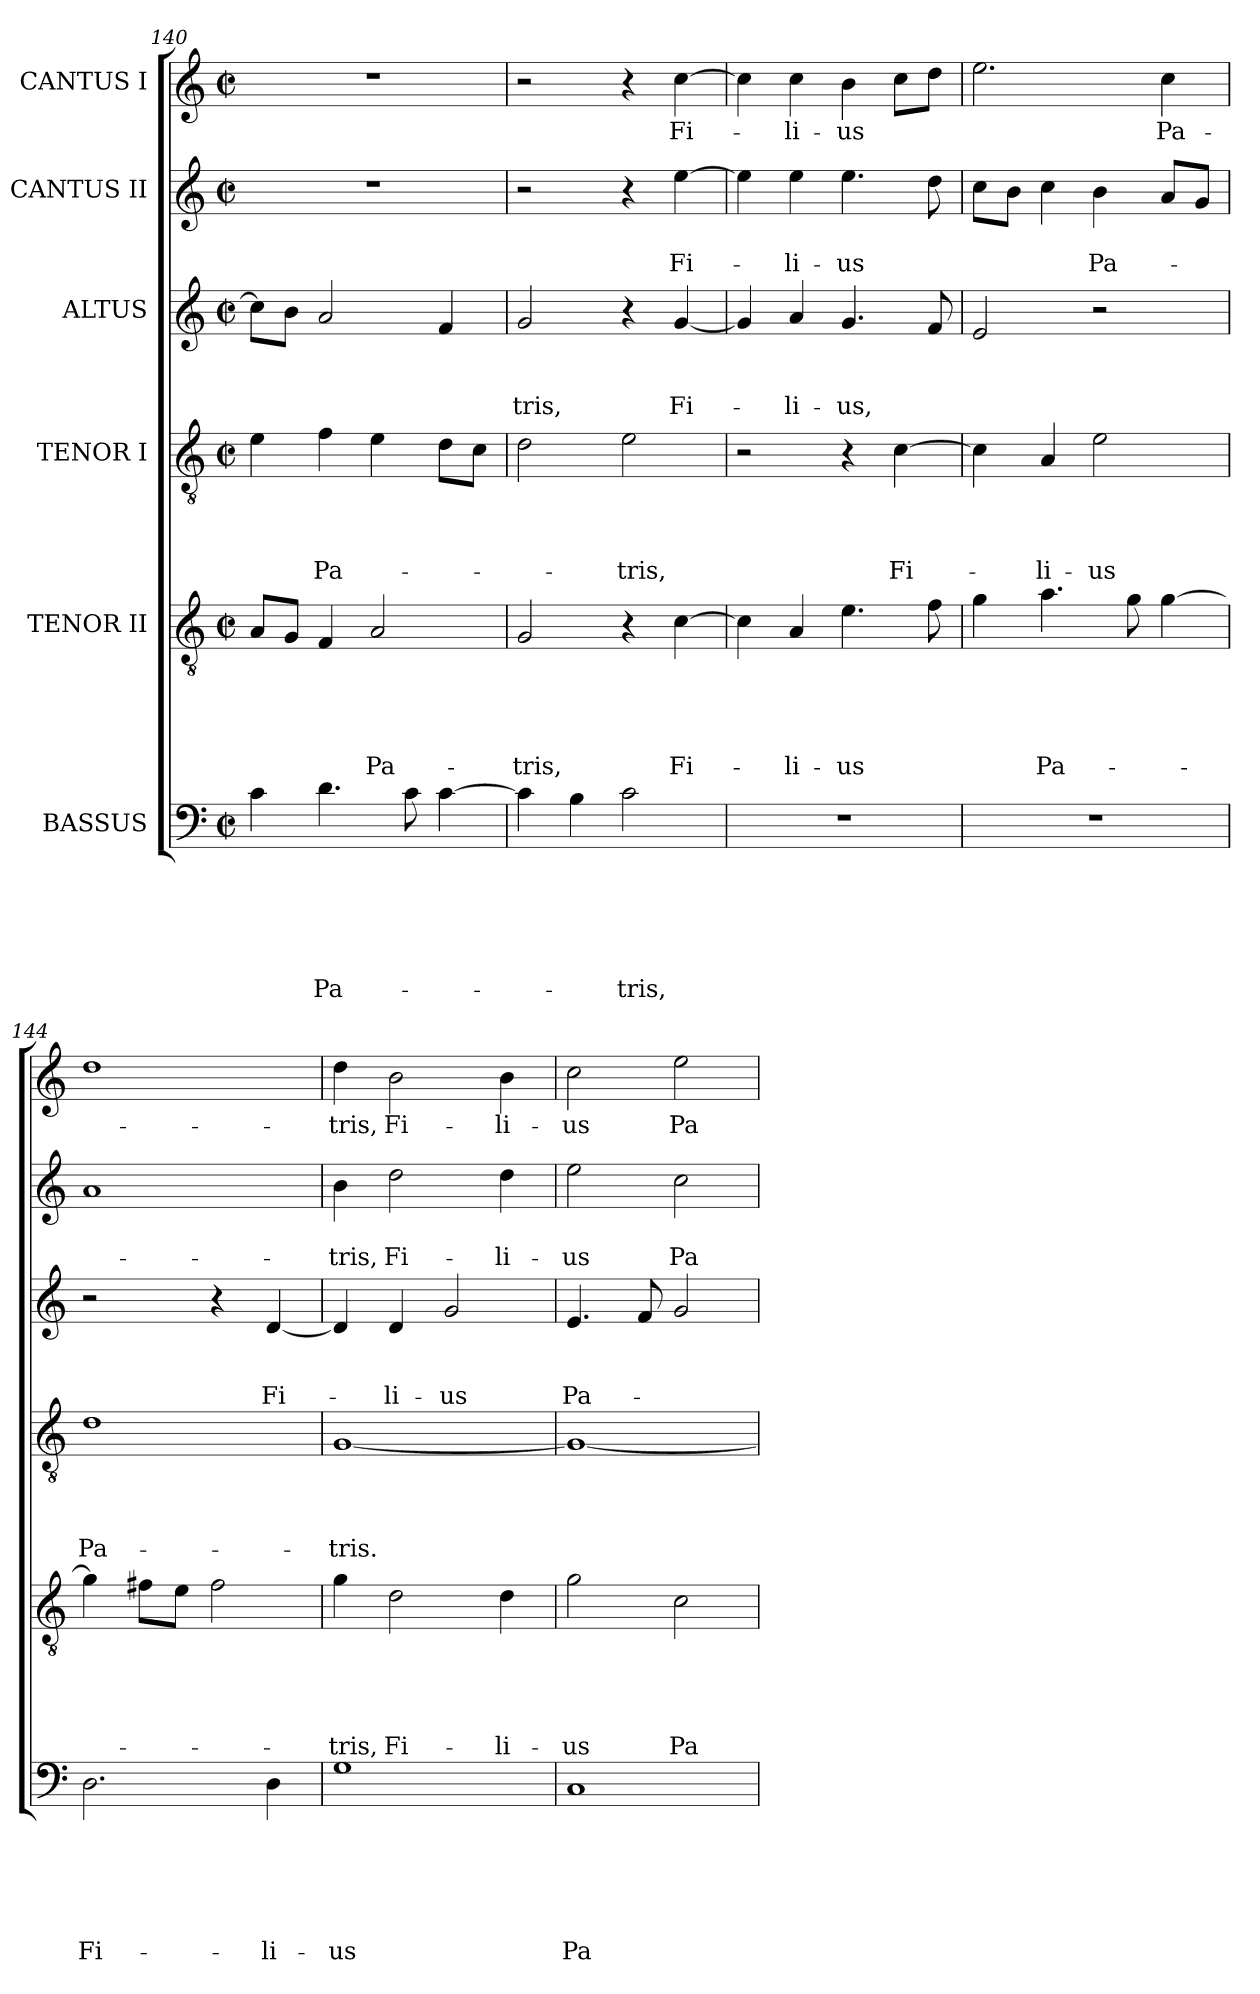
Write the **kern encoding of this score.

**kern	**text	**text	**text	**text	**text	**text	**kern	**text	**text	**text	**text	**text	**kern	**text	**text	**text	**text	**kern	**text	**text	**text	**kern	**text	**text	**kern	**text
*part6	*part6	*part6	*part6	*part6	*part6	*part6	*part5	*part5	*part5	*part5	*part5	*part5	*part4	*part4	*part4	*part4	*part4	*part3	*part3	*part3	*part3	*part2	*part2	*part2	*part1	*part1
*staff6	*staff6	*staff6	*staff6	*staff6	*staff6	*staff6	*staff5	*staff5	*staff5	*staff5	*staff5	*staff5	*staff4	*staff4	*staff4	*staff4	*staff4	*staff3	*staff3	*staff3	*staff3	*staff2	*staff2	*staff2	*staff1	*staff1
*I"BASSUS	*	*	*	*	*	*	*I"TENOR II	*	*	*	*	*	*I"TENOR I	*	*	*	*	*I"ALTUS	*	*	*	*I"CANTUS II	*	*	*I"CANTUS I	*
*clefF4	*	*	*	*	*	*	*clefGv2	*	*	*	*	*	*clefGv2	*	*	*	*	*clefG2	*	*	*	*clefG2	*	*	*clefG2	*
*k[]	*	*	*	*	*	*	*k[]	*	*	*	*	*	*k[]	*	*	*	*	*k[]	*	*	*	*k[]	*	*	*k[]	*
*C:	*	*	*	*	*	*	*C:	*	*	*	*	*	*C:	*	*	*	*	*C:	*	*	*	*C:	*	*	*C:	*
*M2/2	*	*	*	*	*	*	*M2/2	*	*	*	*	*	*M2/2	*	*	*	*	*M2/2	*	*	*	*M2/2	*	*	*M2/2	*
*met(c|)	*	*	*	*	*	*	*met(c|)	*	*	*	*	*	*met(c|)	*	*	*	*	*met(c|)	*	*	*	*met(c|)	*	*	*met(c|)	*
=140	=140	=140	=140	=140	=140	=140	=140	=140	=140	=140	=140	=140	=140	=140	=140	=140	=140	=140	=140	=140	=140	=140	=140	=140	=140	=140
4c\	.	.	.	.	.	.	8A/L	.	.	.	.	.	4e\	.	.	.	.	8cc\L]	.	.	.	1r	.	.	1r	.
.	.	.	.	.	.	.	8G/J	.	.	.	.	.	.	.	.	.	.	8b\J	.	.	.	.	.	.	.	.
4.d\	.	.	.	.	.	Pa-	4F/	.	.	.	.	.	4f\	.	.	.	Pa-	2a/	.	.	.	.	.	.	.	.
.	.	.	.	.	.	.	2A/	.	.	.	.	Pa-	4e\	.	.	.	.	.	.	.	.	.	.	.	.	.
8c\	.	.	.	.	.	.	.	.	.	.	.	.	.	.	.	.	.	.	.	.	.	.	.	.	.	.
[4c\	.	.	.	.	.	.	.	.	.	.	.	.	8d\L	.	.	.	.	4f/	.	.	.	.	.	.	.	.
.	.	.	.	.	.	.	.	.	.	.	.	.	8c\J	.	.	.	.	.	.	.	.	.	.	.	.	.
=141	=141	=141	=141	=141	=141	=141	=141	=141	=141	=141	=141	=141	=141	=141	=141	=141	=141	=141	=141	=141	=141	=141	=141	=141	=141	=141
4c\]	.	.	.	.	.	.	2G/	.	.	.	.	-tris,	2d\	.	.	.	.	2g/	.	.	-tris,	2r	.	.	2r	.
4B\	.	.	.	.	.	.	.	.	.	.	.	.	.	.	.	.	.	.	.	.	.	.	.	.	.	.
2c\	.	.	.	.	.	-tris,	4r	.	.	.	.	.	2e\	.	.	.	-tris,	4r	.	.	.	4r	.	.	4r	.
.	.	.	.	.	.	.	[4c\	.	.	.	.	Fi-	.	.	.	.	.	[4g/	.	.	Fi-	[4ee\	.	Fi-	[4cc\	Fi-
=142	=142	=142	=142	=142	=142	=142	=142	=142	=142	=142	=142	=142	=142	=142	=142	=142	=142	=142	=142	=142	=142	=142	=142	=142	=142	=142
1r	.	.	.	.	.	.	4c\]	.	.	.	.	.	2r	.	.	.	.	4g/]	.	.	.	4ee\]	.	.	4cc\]	.
.	.	.	.	.	.	.	4A/	.	.	.	.	-li-	.	.	.	.	.	4a/	.	.	-li-	4ee\	.	-li-	4cc\	-li-
.	.	.	.	.	.	.	4.e\	.	.	.	.	-us	4r	.	.	.	.	4.g/	.	.	-us,	4.ee\	.	-us	4b\	-us
.	.	.	.	.	.	.	.	.	.	.	.	.	[4c\	.	.	.	Fi-	.	.	.	.	.	.	.	8cc\L	.
.	.	.	.	.	.	.	8f\	.	.	.	.	.	.	.	.	.	.	8f/	.	.	.	8dd\	.	.	8dd\J	.
!!LO:PB:g=z
=143	=143	=143	=143	=143	=143	=143	=143	=143	=143	=143	=143	=143	=143	=143	=143	=143	=143	=143	=143	=143	=143	=143	=143	=143	=143	=143
1r	.	.	.	.	.	.	4g\	.	.	.	.	.	4c\]	.	.	.	.	2e/	.	.	.	8cc\L	.	.	2.ee\	.
.	.	.	.	.	.	.	.	.	.	.	.	.	.	.	.	.	.	.	.	.	.	8b\J	.	.	.	.
.	.	.	.	.	.	.	4.a\	.	.	.	.	Pa-	4A/	.	.	.	-li-	.	.	.	.	4cc\	.	.	.	.
.	.	.	.	.	.	.	.	.	.	.	.	.	2e\	.	.	.	-us	2r	.	.	.	4b\	.	Pa-	.	.
.	.	.	.	.	.	.	8g\	.	.	.	.	.	.	.	.	.	.	.	.	.	.	.	.	.	.	.
.	.	.	.	.	.	.	[4g\	.	.	.	.	.	.	.	.	.	.	.	.	.	.	8a/L	.	.	4cc\	Pa-
.	.	.	.	.	.	.	.	.	.	.	.	.	.	.	.	.	.	.	.	.	.	8g/J	.	.	.	.
=144	=144	=144	=144	=144	=144	=144	=144	=144	=144	=144	=144	=144	=144	=144	=144	=144	=144	=144	=144	=144	=144	=144	=144	=144	=144	=144
2.D\	.	.	.	.	.	Fi-	4g\]	.	.	.	.	.	1d	.	.	.	Pa-	2r	.	.	.	1a	.	.	1dd	.
.	.	.	.	.	.	.	8f#X\L	.	.	.	.	.	.	.	.	.	.	.	.	.	.	.	.	.	.	.
.	.	.	.	.	.	.	8e\J	.	.	.	.	.	.	.	.	.	.	.	.	.	.	.	.	.	.	.
.	.	.	.	.	.	.	2f#\	.	.	.	.	.	.	.	.	.	.	4r	.	.	.	.	.	.	.	.
4D\	.	.	.	.	.	-li-	.	.	.	.	.	.	.	.	.	.	.	[4d/	.	.	Fi-	.	.	.	.	.
=145	=145	=145	=145	=145	=145	=145	=145	=145	=145	=145	=145	=145	=145	=145	=145	=145	=145	=145	=145	=145	=145	=145	=145	=145	=145	=145
1G	.	.	.	.	.	-us	4g\	.	.	.	.	-tris,	[1G	.	.	.	-tris.	4d/]	.	.	.	4b\	.	-tris,	4dd\	-tris,
.	.	.	.	.	.	.	2d\	.	.	.	.	Fi-	.	.	.	.	.	4d/	.	.	-li-	2dd\	.	Fi-	2b\	Fi-
.	.	.	.	.	.	.	.	.	.	.	.	.	.	.	.	.	.	2g/	.	.	-us	.	.	.	.	.
.	.	.	.	.	.	.	4d\	.	.	.	.	-li-	.	.	.	.	.	.	.	.	.	4dd\	.	-li-	4b\	-li-
=146	=146	=146	=146	=146	=146	=146	=146	=146	=146	=146	=146	=146	=146	=146	=146	=146	=146	=146	=146	=146	=146	=146	=146	=146	=146	=146
1C	.	.	.	.	.	Pa-	2g\	.	.	.	.	-us	1G_	.	.	.	.	4.e/	.	.	Pa-	2ee\	.	-us	2cc\	-us
.	.	.	.	.	.	.	.	.	.	.	.	.	.	.	.	.	.	8f/	.	.	.	.	.	.	.	.
.	.	.	.	.	.	.	2c\	.	.	.	.	Pa-	.	.	.	.	.	2g/	.	.	.	2cc\	.	Pa-	2ee\	Pa-
=	=	=	=	=	=	=	=	=	=	=	=	=	=	=	=	=	=	=	=	=	=	=	=	=	=	=
*-	*-	*-	*-	*-	*-	*-	*-	*-	*-	*-	*-	*-	*-	*-	*-	*-	*-	*-	*-	*-	*-	*-	*-	*-	*-	*-
